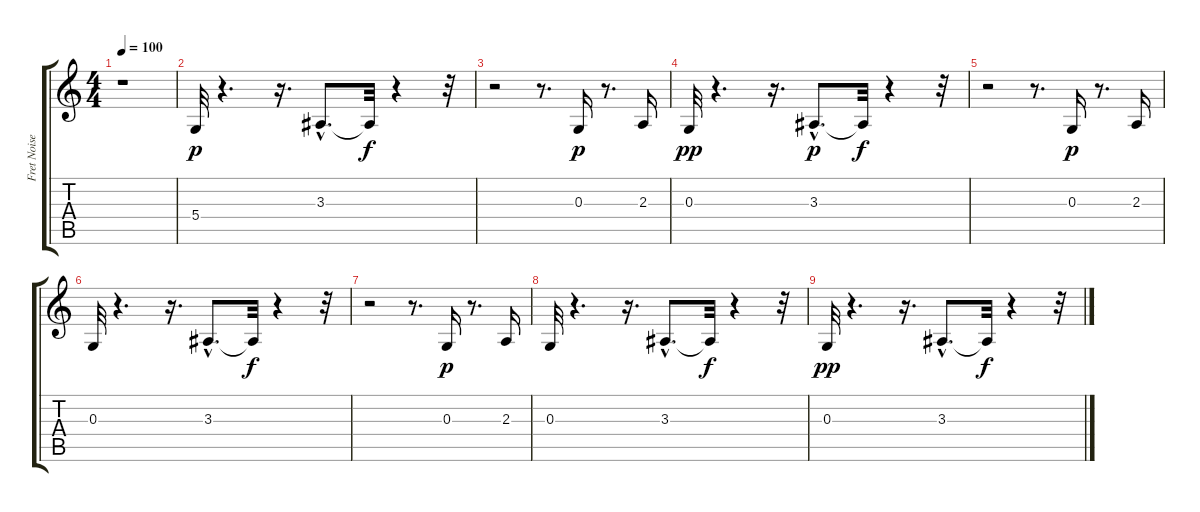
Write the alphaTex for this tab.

\track ("Fret Noise" "Fret Noise") {instrument guitarfretnoise}
\staff {score tabs}
\tuning (E4 B3 G3 D3 A2 E2) {hide}
\ts (4 4)
\tempo 100
\clef g2
\ks c
r.1{dy p instrument guitarfretnoise} |
5.4.32 r.4{d} r.16{d} 3.3{hac}.8{d} 3.3{t}.32{dy f} r.4 r.32 |
r.2 r.8{d} 0.3.16{dy p} r.8{d} 2.3.16 |
0.3.32{dy pp} r.4{d} r.16{d} 3.3{hac}.8{d dy p} 3.3{t}.32{dy f} r.4 r.32 |
r.2 r.8{d} 0.3.16{dy p} r.8{d} 2.3.16 |
0.3.32 r.4{d} r.16{d} 3.3{hac}.8{d} 3.3{t}.32{dy f} r.4 r.32 |
r.2 r.8{d} 0.3.16{dy p} r.8{d} 2.3.16 |
0.3.32 r.4{d} r.16{d} 3.3{hac}.8{d} 3.3{t}.32{dy f} r.4 r.32 |
0.3.32{dy pp} r.4{d} r.16{d} 3.3{hac}.8{d} 3.3{t}.32{dy f} r.4 r.32
